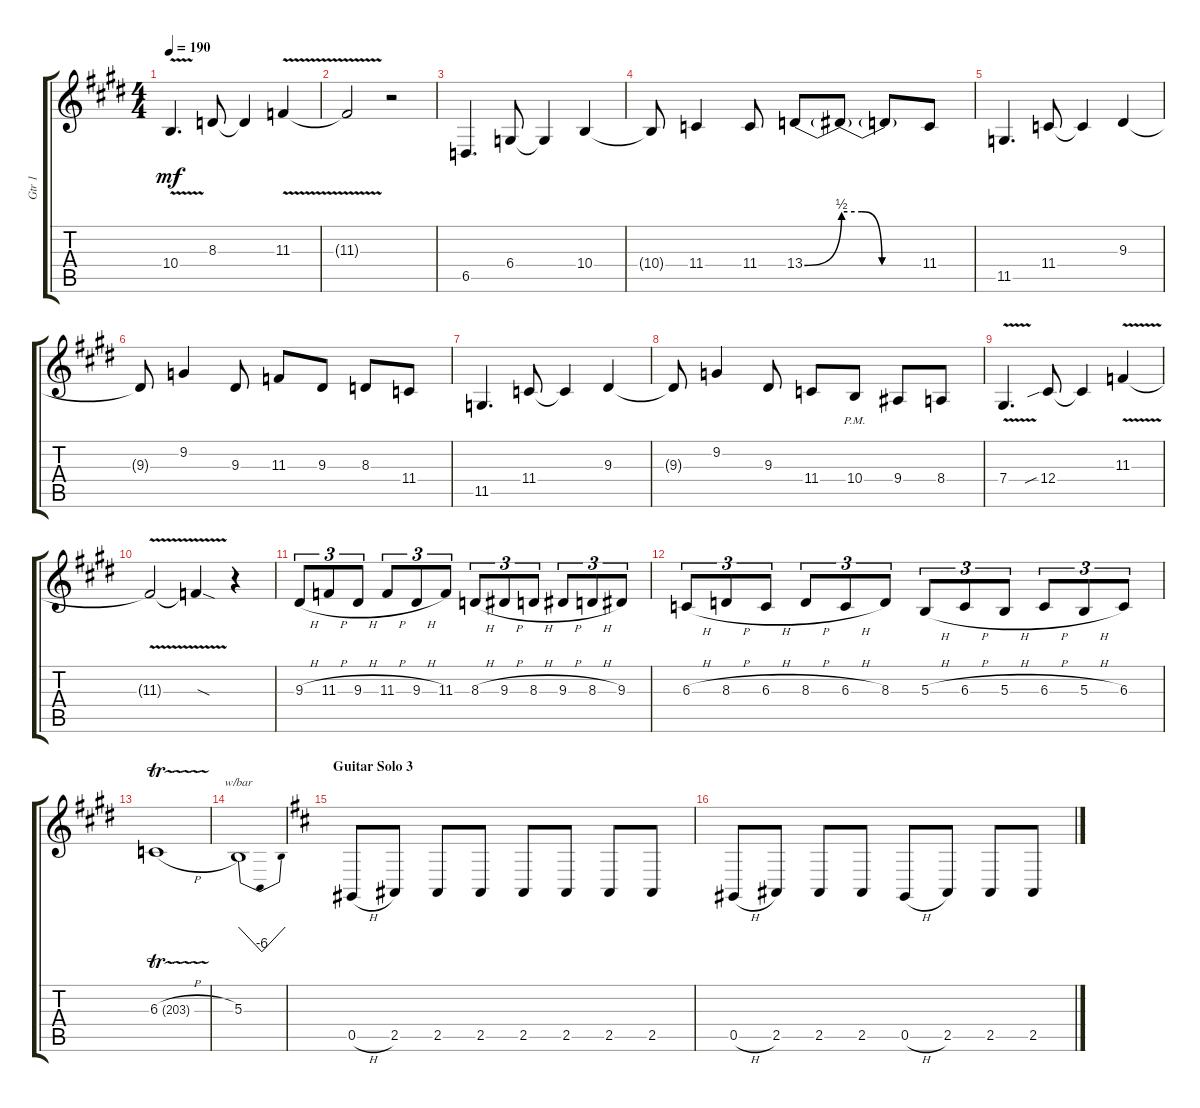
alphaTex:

\track ("Gtr 1" "Gtr 1") {instrument acousticgrandpiano}
\staff {score tabs}
\tuning (Eb4 Bb3 Gb3 Db3 Ab2 Eb2) {hide}
\ts (4 4)
\tempo 190
\clef g2
\ks e
10.4{v}.4{d dy mf} 8.3.8 8.3{t}.4 11.3{v}.4 |
11.3{v t}.2 r.2 |
6.5.4{d} 6.4.8 6.4{t}.4 10.4.4 |
10.4{t}.8 11.4.4 11.4.8 13.4{be (bend 0 0 60 2)}.8 13.4{be (custom 0 2 15 2 30 0 60 0) t}.8 13.4{t}.8 11.4.8 |
11.5.4{d} 11.4.8 11.4{t}.4 9.3.4 |
9.3{t}.8 9.2.4 9.3.8 11.3.8 9.3.8 8.3.8 11.4.8 |
11.5.4{d} 11.4.8 11.4{t}.4 9.3.4 |
9.3{t}.8 9.2.4 9.3.8 11.4.8 10.4{pm}.8 9.4.8 8.4.8 |
7.4{v}.4{d} 12.4{sib}.8 12.4{t}.4 11.3{v}.4 |
11.3{v t}.2 11.3{sod t}.4 r.4 |
9.3{h}.8{tu (3 2)} 11.3{h}.8{tu (3 2)} 9.3{h}.8{tu (3 2)} 11.3{h}.8{tu (3 2)} 9.3{h}.8{tu (3 2)} 11.3.8{tu (3 2)} 8.3{h}.8{tu (3 2)} 9.3{h}.8{tu (3 2)} 8.3{h}.8{tu (3 2)} 9.3{h}.8{tu (3 2)} 8.3{h}.8{tu (3 2)} 9.3.8{tu (3 2)} |
6.3{h}.8{tu (3 2)} 8.3{h}.8{tu (3 2)} 6.3{h}.8{tu (3 2)} 8.3{h}.8{tu (3 2)} 6.3{h}.8{tu (3 2)} 8.3.8{tu (3 2)} 5.3{h}.8{tu (3 2)} 6.3{h}.8{tu (3 2)} 5.3{h}.8{tu (3 2)} 6.3{h}.8{tu (3 2)} 5.3{h}.8{tu (3 2)} 6.3.8{tu (3 2)} |
6.3{tr (203 32) h}.1 |
5.3.1{tbe (dip default 0 0 30 -24 60 0)} |
\section ("" "Guitar Solo 3")
\ks d
0.5{h}.8 2.5.8 2.5.8 2.5.8 2.5.8 2.5.8 2.5.8 2.5.8 |
0.5{h}.8 2.5.8 2.5.8 2.5.8 0.5{h}.8 2.5.8 2.5.8 2.5.8
